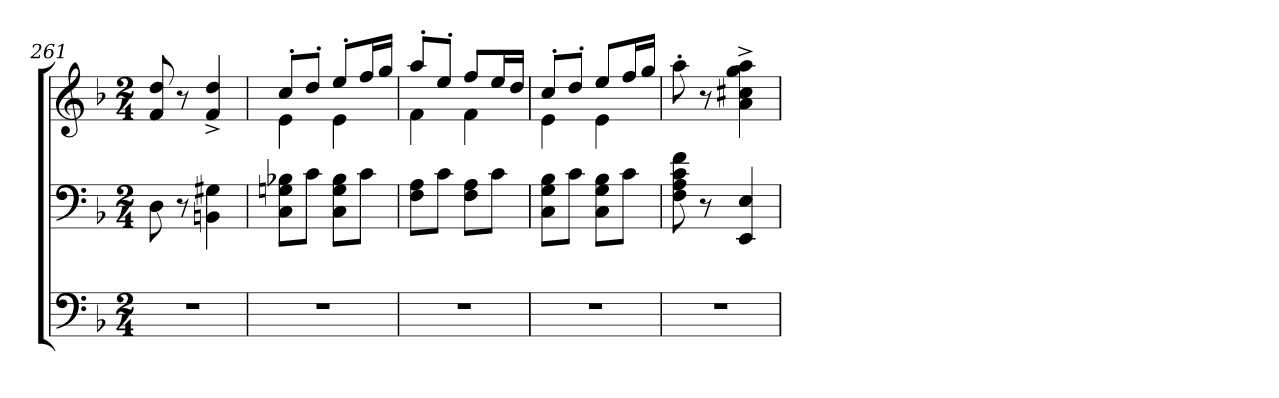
**kern	**kern	**kern
*part3	*part2	*part1
*staff3	*staff2	*staff1
*clefF4	*clefF4	*clefG2
*k[b-]	*k[b-]	*k[b-]
*M2/4	*M2/4	*M2/4
=261	=261	=261
2r	8D	8dd 8f
.	8r	8r
.	4G#X 4BBn	4dd^> 4f^>
=262	=262	=262
*	*	*^
2r	8B-X 8Gn 8CL	8cc'>L	4e
.	8cJ	8dd'>J	.
.	8B- 8G 8CL	8ee'>L	4e
.	8cJ	16ffL	.
.	.	16ggJJ	.
=263	=263	=263	=263
2r	8A 8FL	8aa'>L	4f
.	8cJ	8ee'>J	.
.	8A 8FL	8ffL	4f
.	8cJ	16eeL	.
.	.	16ddJJ	.
=264	=264	=264	=264
2r	8B- 8G 8CL	8cc'>L	4e
.	8cJ	8dd'>J	.
.	8B- 8G 8CL	8eeL	4e
.	8cJ	16ffL	.
.	.	16ggJJ	.
*	*	*v	*v
=265	=265	=265
2r	8f 8c 8A 8F	8aa'>
.	8r	8r
.	4E 4EE	4aa^> 4gg^> 4cc#X^> 4a^>
=	=	=
*-	*-	*-
